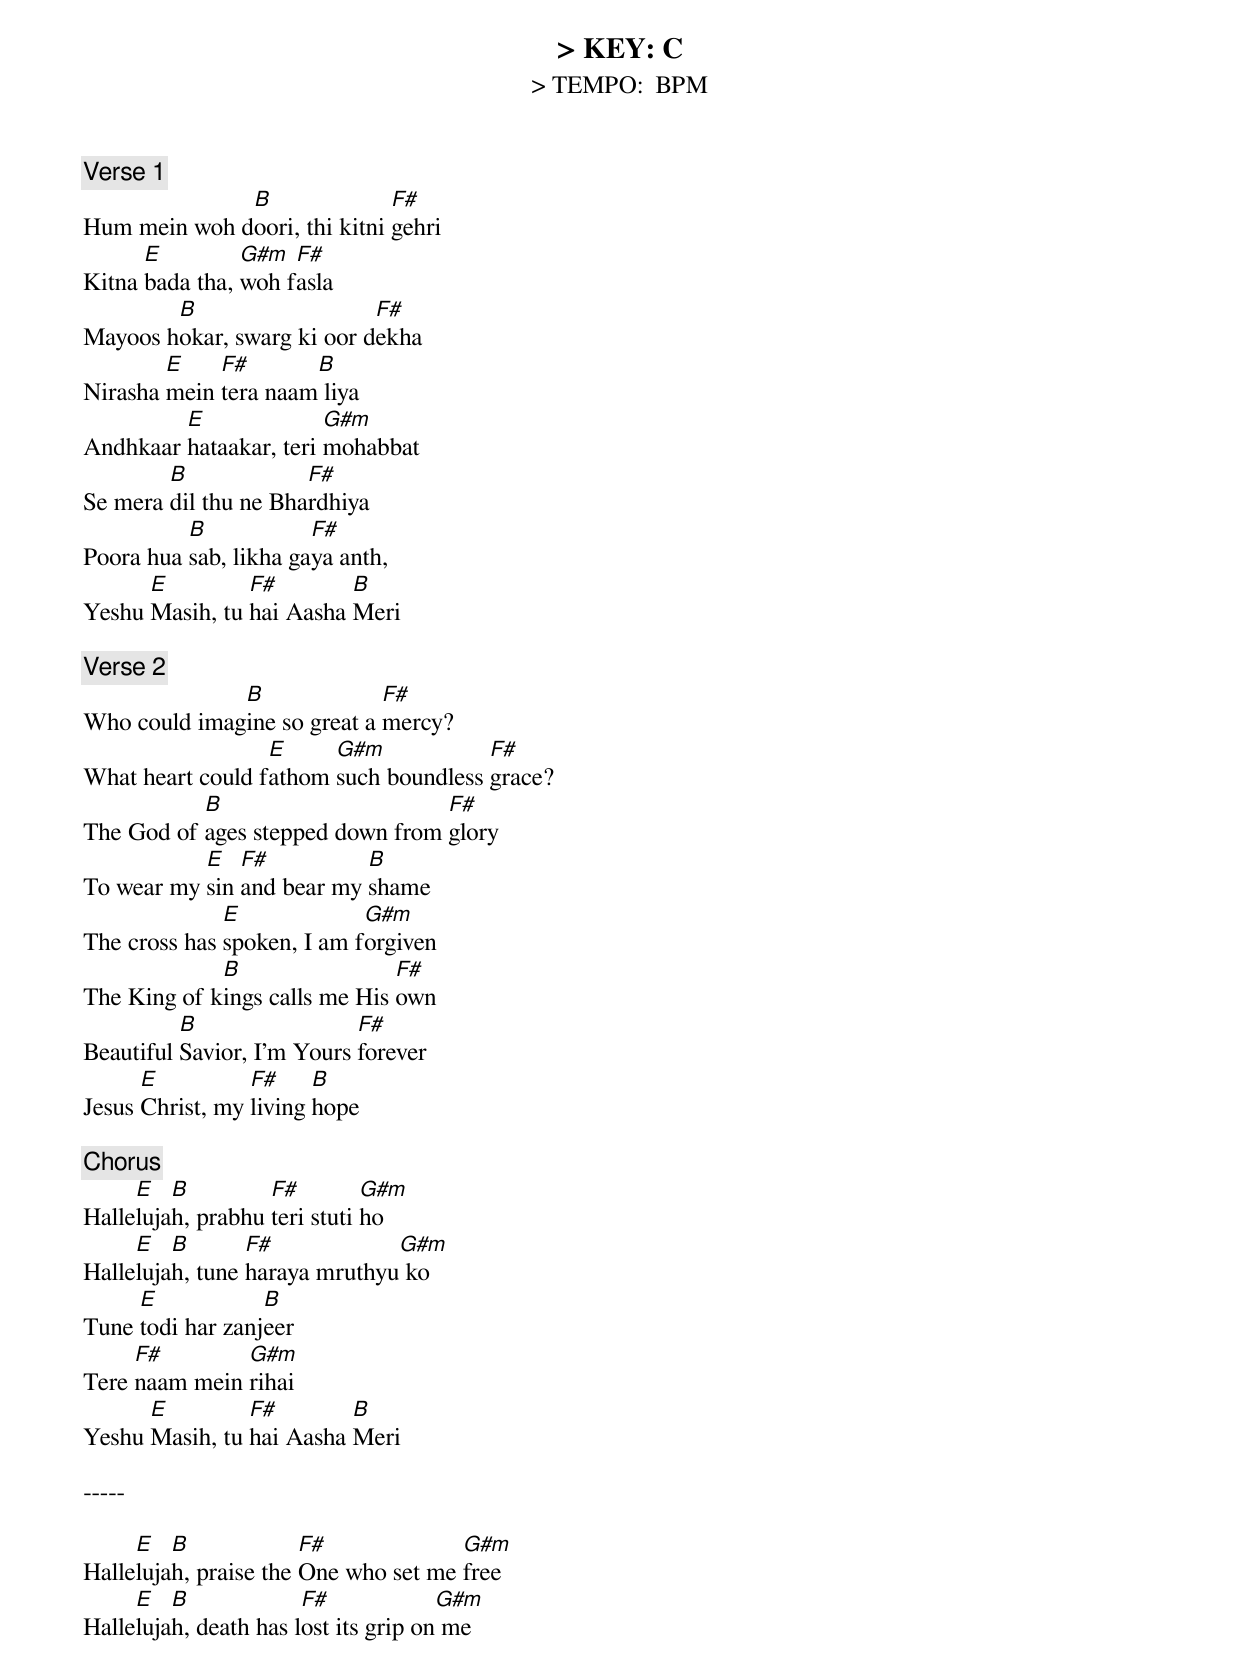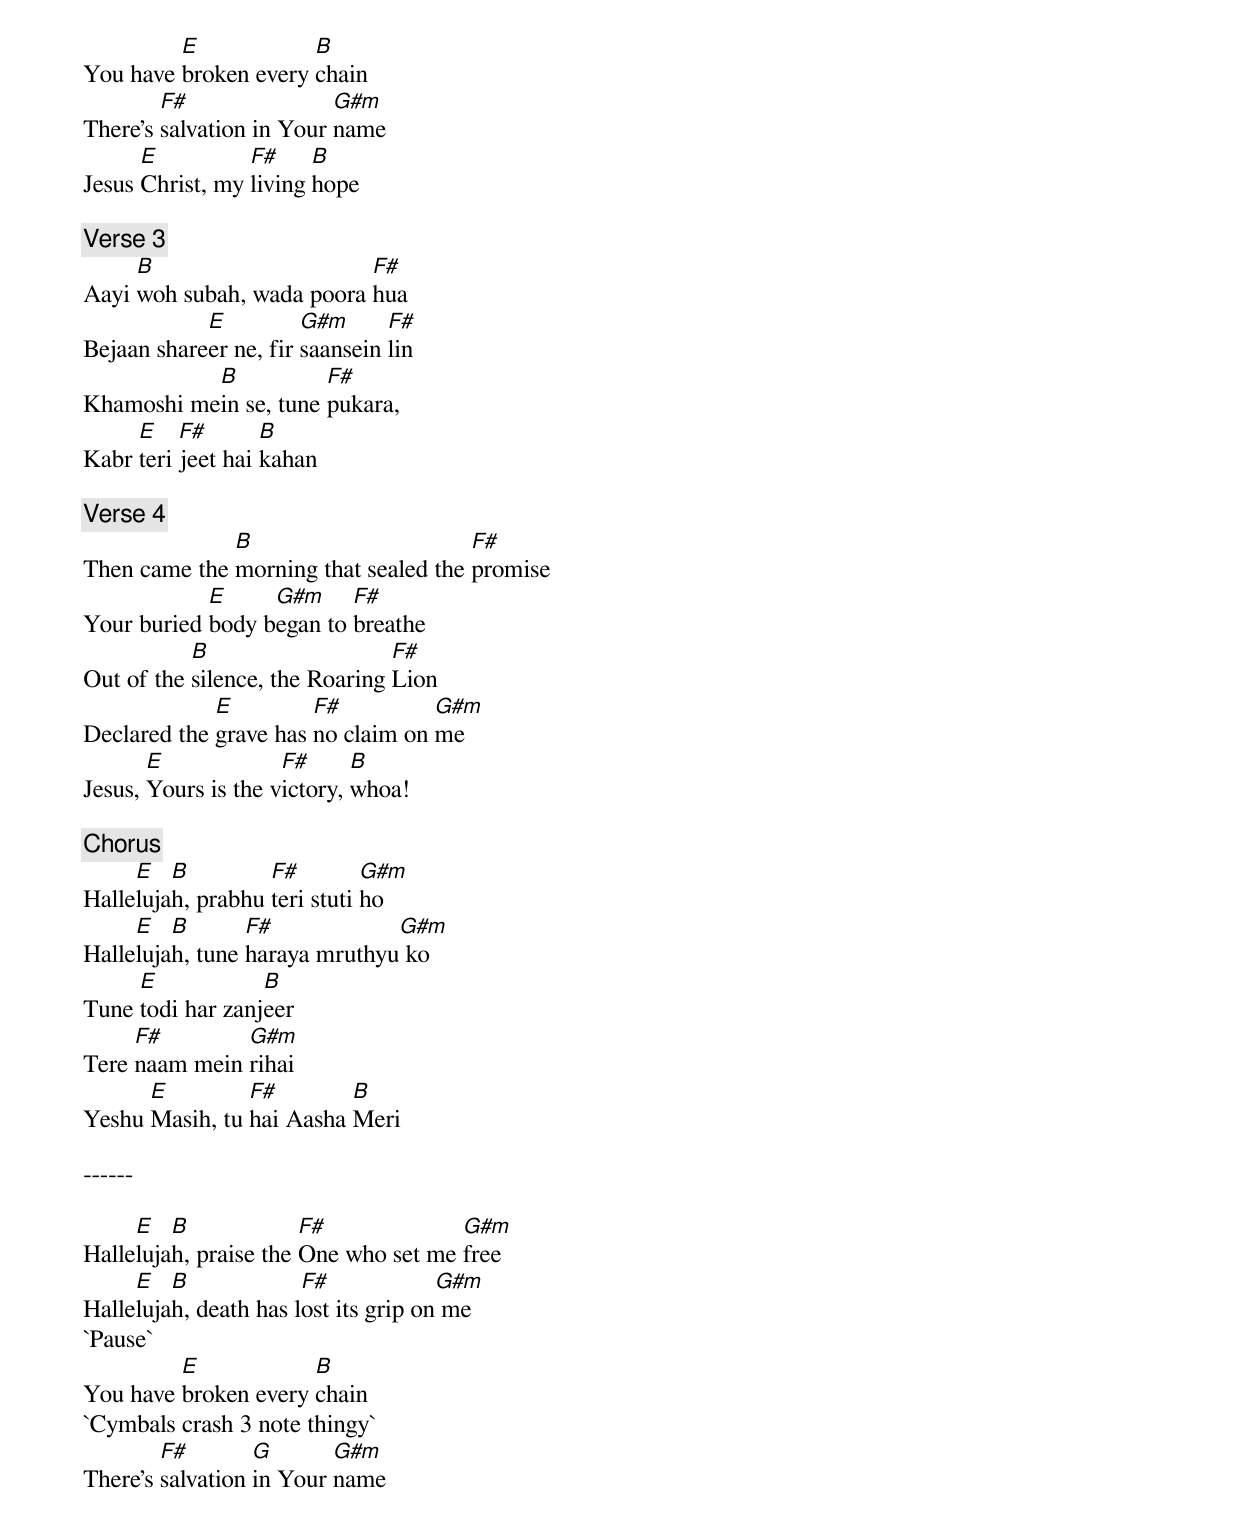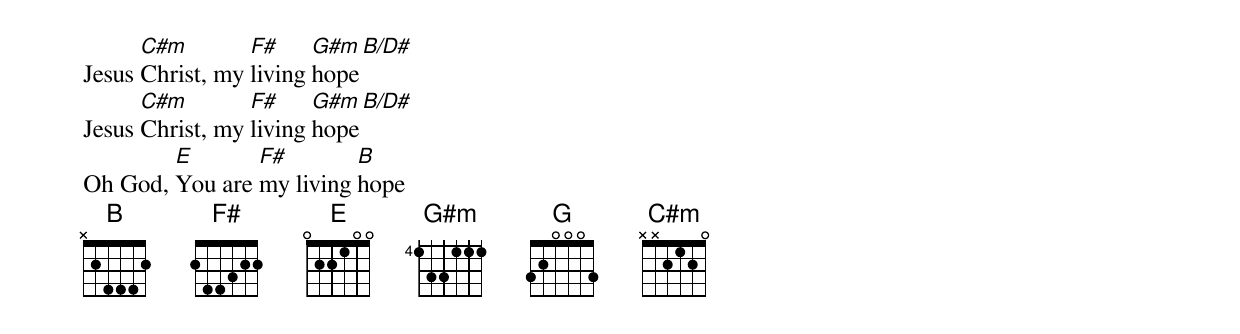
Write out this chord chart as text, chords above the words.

> KEY: C
> TEMPO:  BPM

[Verse 1]
              B               F#
Hum mein woh doori, thi kitni gehri
      E         G#m  F#
Kitna bada tha, woh fasla
        B                   F#
Mayoos hokar, swarg ki oor dekha
        E    F#       B
Nirasha mein tera naam liya
         E              G#m
Andhkaar hataakar, teri mohabbat
        B             F#
Se mera dil thu ne Bhardhiya
          B            F#
Poora hua sab, likha gaya anth,
      E         F#        B
Yeshu Masih, tu hai Aasha Meri

[Verse 2]
              B              F#
Who could imagine so great a mercy?
                  E     G#m            F#
What heart could fathom such boundless grace?
           B                      F#
The God of ages stepped down from glory
           E   F#          B
To wear my sin and bear my shame
              E             G#m
The cross has spoken, I am forgiven
             B                 F#
The King of kings calls me His own
          B                 F#
Beautiful Savior, I'm Yours forever
      E          F#     B
Jesus Christ, my living hope

[Chorus]
     E   B         F#         G#m
Hallelujah, prabhu teri stuti ho
     E   B       F#            G#m
Hallelujah, tune haraya mruthyu ko
     E            B
Tune todi har zanjeer
     F#        G#m
Tere naam mein rihai
      E         F#        B
Yeshu Masih, tu hai Aasha Meri

-----

     E   B             F#             G#m
Hallelujah, praise the One who set me free
     E   B             F#             G#m
Hallelujah, death has lost its grip on me
         E            B
You have broken every chain
        F#                G#m
There's salvation in Your name
      E          F#     B
Jesus Christ, my living hope

[Verse 3]
     B                     F#
Aayi woh subah, wada poora hua
            E          G#m      F#
Bejaan shareer ne, fir saansein lin
           B           F#
Khamoshi mein se, tune pukara,
     E    F#       B
Kabr teri jeet hai kahan

[Verse 4]
              B                       F#
Then came the morning that sealed the promise
            E     G#m     F#
Your buried body began to breathe
           B                    F#
Out of the silence, the Roaring Lion
             E         F#          G#m
Declared the grave has no claim on me
       E             F#      B
Jesus, Yours is the victory, whoa!

[Chorus]
     E   B         F#         G#m
Hallelujah, prabhu teri stuti ho
     E   B       F#            G#m
Hallelujah, tune haraya mruthyu ko
     E            B
Tune todi har zanjeer
     F#        G#m
Tere naam mein rihai
      E         F#        B
Yeshu Masih, tu hai Aasha Meri

------

     E   B             F#             G#m
Hallelujah, praise the One who set me free
     E   B             F#             G#m
Hallelujah, death has lost its grip on me
`Pause`
         E            B
You have broken every chain
`Cymbals crash 3 note thingy`
        F#        G       G#m
There's salvation in Your name
      C#m        F#     G#m  B/D#
Jesus Christ, my living hope
      C#m        F#     G#m  B/D#
Jesus Christ, my living hope
        E       F#        B
Oh God, You are my living hope
